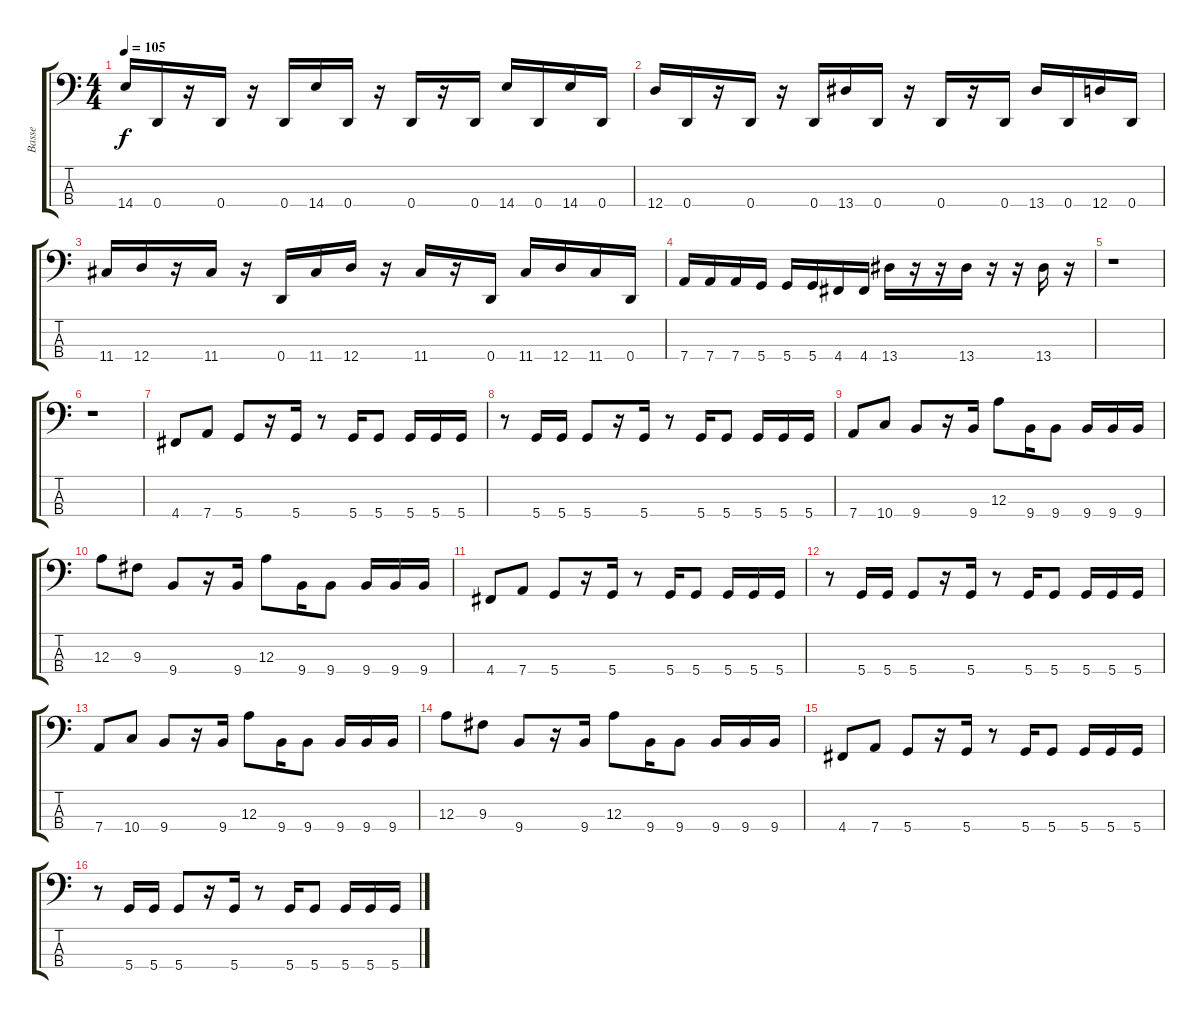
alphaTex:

\track ("Basse" "Basse") {instrument electricbassfinger}
\staff {score tabs}
\tuning (G2 D2 A1 D1) {hide}
\ts (4 4)
\tempo 105
\clef f4
\ks c
14.4.16{dy f} 0.4.16 r.16 0.4.16 r.16 0.4.16 14.4.16 0.4.16 r.16 0.4.16 r.16 0.4.16 14.4.16 0.4.16 14.4.16 0.4.16 |
12.4.16 0.4.16 r.16 0.4.16 r.16 0.4.16 13.4.16 0.4.16 r.16 0.4.16 r.16 0.4.16 13.4.16 0.4.16 12.4.16 0.4.16 |
11.4.16 12.4.16 r.16 11.4.16 r.16 0.4.16 11.4.16 12.4.16 r.16 11.4.16 r.16 0.4.16 11.4.16 12.4.16 11.4.16 0.4.16 |
7.4.16 7.4.16 7.4.16 5.4.16 5.4.16 5.4.16 4.4.16 4.4.16 13.4.16 r.16 r.16 13.4.16 r.16 r.16 13.4.16 r.16 |
r.1 |
r.1 |
4.4.8 7.4.8 5.4.8 r.16 5.4.16 r.8 5.4.16 5.4.8 5.4.16 5.4.16 5.4.16 |
r.8 5.4.16 5.4.16 5.4.8 r.16 5.4.16 r.8 5.4.16 5.4.8 5.4.16 5.4.16 5.4.16 |
7.4.8 10.4.8 9.4.8 r.16 9.4.16 12.3.8 9.4.16 9.4.8 9.4.16 9.4.16 9.4.16 |
12.3.8 9.3.8 9.4.8 r.16 9.4.16 12.3.8 9.4.16 9.4.8 9.4.16 9.4.16 9.4.16 |
4.4.8 7.4.8 5.4.8 r.16 5.4.16 r.8 5.4.16 5.4.8 5.4.16 5.4.16 5.4.16 |
r.8 5.4.16 5.4.16 5.4.8 r.16 5.4.16 r.8 5.4.16 5.4.8 5.4.16 5.4.16 5.4.16 |
7.4.8 10.4.8 9.4.8 r.16 9.4.16 12.3.8 9.4.16 9.4.8 9.4.16 9.4.16 9.4.16 |
12.3.8 9.3.8 9.4.8 r.16 9.4.16 12.3.8 9.4.16 9.4.8 9.4.16 9.4.16 9.4.16 |
4.4.8 7.4.8 5.4.8 r.16 5.4.16 r.8 5.4.16 5.4.8 5.4.16 5.4.16 5.4.16 |
r.8 5.4.16 5.4.16 5.4.8 r.16 5.4.16 r.8 5.4.16 5.4.8 5.4.16 5.4.16 5.4.16
